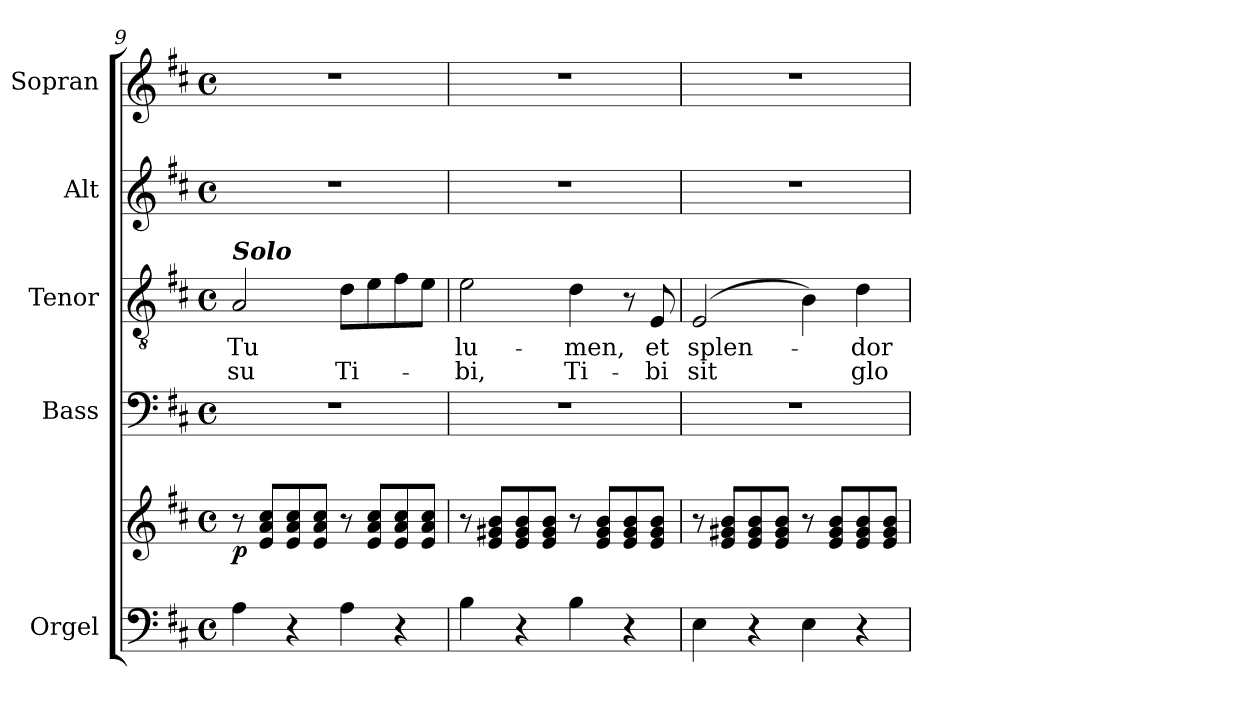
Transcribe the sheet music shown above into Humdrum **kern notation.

**kern	**kern	**dynam	**kern	**kern	**text	**text	**kern	**kern
*part5	*part5	*part5	*part4	*part3	*part3	*part3	*part2	*part1
*staff6	*staff5	*staff5/6	*staff4	*staff3	*staff3	*staff3	*staff2	*staff1
*I"Orgel	*	*	*I"Bass	*I"Tenor	*	*	*I"Alt	*I"Sopran
*I'Org.	*	*	*I'B.	*I'T.	*	*	*I'A.	*I'S.
*clefF4	*clefG2	*	*clefF4	*clefGv2	*	*	*clefG2	*clefG2
*k[f#c#]	*k[f#c#]	*	*k[f#c#]	*k[f#c#]	*	*	*k[f#c#]	*k[f#c#]
*D:	*D:	*	*D:	*D:	*	*	*D:	*D:
*M4/4	*M4/4	*	*M4/4	*M4/4	*	*	*M4/4	*M4/4
*met(c)	*met(c)	*	*met(c)	*met(c)	*	*	*met(c)	*met(c)
=9	=9	=9	=9	=9	=9	=9	=9	=9
!	!	!	!	!LO:TX:a:Bi:t=Solo	!	!	!	!
!	!	!LO:DY:b	!	!	!LO:LY:b	!LO:LY:b	!	!
4A\	8r	p	1r	2A/	Tu	-su	1r	1r
.	8e/ 8a/ 8cc#/L	.	.	.	.	.	.	.
4r	8e/ 8a/ 8cc#/	.	.	.	.	.	.	.
.	8e/ 8a/ 8cc#/J	.	.	.	.	.	.	.
!	!	!	!	!	!	!LO:LY:b	!	!
4A\	8r	.	.	8d\L	.	Ti-	.	.
.	8e/ 8a/ 8cc#/L	.	.	8e\	.	.	.	.
4r	8e/ 8a/ 8cc#/	.	.	8f#\	.	.	.	.
.	8e/ 8a/ 8cc#/J	.	.	8e\J	.	.	.	.
=10	=10	=10	=10	=10	=10	=10	=10	=10
!	!	!	!	!	!LO:LY:b	!LO:LY:b	!	!
4B\	8r	.	1r	2e\	lu-	-bi,	1r	1r
.	8e/ 8g#X/ 8b/L	.	.	.	.	.	.	.
4r	8e/ 8g#/ 8b/	.	.	.	.	.	.	.
.	8e/ 8g#/ 8b/J	.	.	.	.	.	.	.
!	!	!	!	!	!LO:LY:b	!LO:LY:b	!	!
4B\	8r	.	.	4d\	-men,	Ti-	.	.
.	8e/ 8g#/ 8b/L	.	.	.	.	.	.	.
4r	8e/ 8g#/ 8b/	.	.	8r	.	.	.	.
!	!	!	!	!	!LO:LY:b	!LO:LY:b	!	!
.	8e/ 8g#/ 8b/J	.	.	8E/	et	-bi	.	.
=11	=11	=11	=11	=11	=11	=11	=11	=11
!	!	!	!	!	!LO:LY:b	!LO:LY:b	!	!
4E\	8r	.	1r	(2E/	splen-	sit	1r	1r
.	8e/ 8g#X/ 8b/L	.	.	.	.	.	.	.
4r	8e/ 8g#/ 8b/	.	.	.	.	.	.	.
.	8e/ 8g#/ 8b/J	.	.	.	.	.	.	.
4E\	8r	.	.	4B\)	.	.	.	.
.	8e/ 8g#/ 8b/L	.	.	.	.	.	.	.
!	!	!	!	!	!LO:LY:b	!LO:LY:b	!	!
4r	8e/ 8g#/ 8b/	.	.	4d\	-dor	glo-	.	.
.	8e/ 8g#/ 8b/J	.	.	.	.	.	.	.
=	=	=	=	=	=	=	=	=
*-	*-	*-	*-	*-	*-	*-	*-	*-
